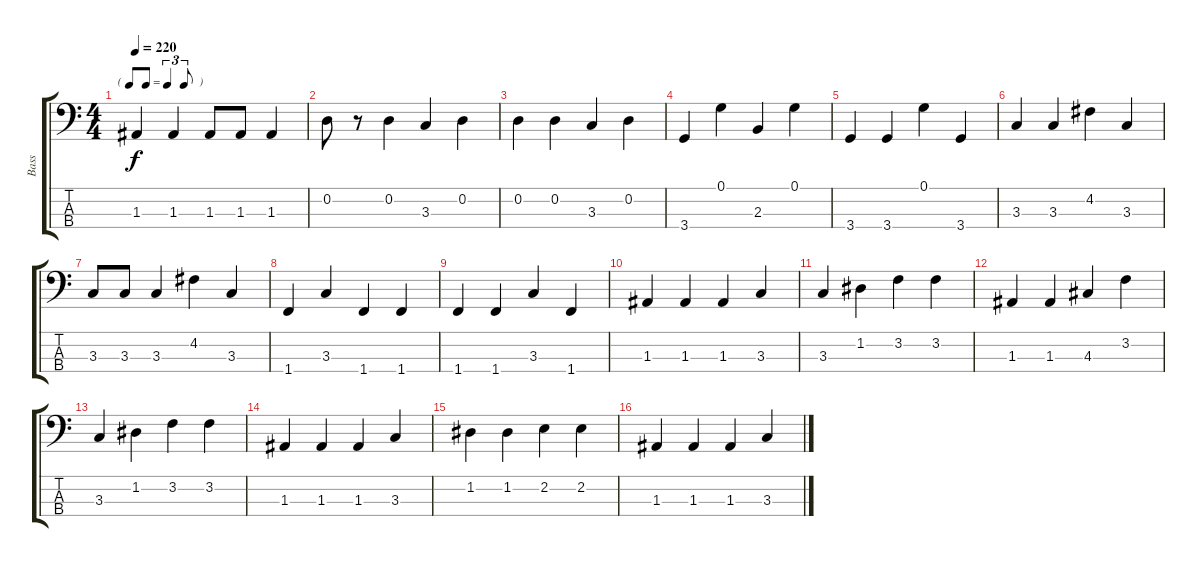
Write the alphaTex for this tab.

\track ("Bass" "Bass") {instrument electricbasspick}
\staff {score tabs}
\tuning (G2 D2 A1 E1) {hide}
\ts (4 4)
\tf triplet8th
\tempo 220
\clef f4
\ks c
1.3.4{dy f} 1.3.4 1.3.8 1.3.8 1.3.4 |
0.2.8 r.8 0.2.4 3.3.4 0.2.4 |
0.2.4 0.2.4 3.3.4 0.2.4 |
3.4.4 0.1.4 2.3.4 0.1.4 |
3.4.4 3.4.4 0.1.4 3.4.4 |
3.3.4 3.3.4 4.2.4 3.3.4 |
3.3.8 3.3.8 3.3.4 4.2.4 3.3.4 |
1.4.4 3.3.4 1.4.4 1.4.4 |
1.4.4 1.4.4 3.3.4 1.4.4 |
1.3.4 1.3.4 1.3.4 3.3.4 |
3.3.4 1.2.4 3.2.4 3.2.4 |
1.3.4 1.3.4 4.3.4 3.2.4 |
3.3.4 1.2.4 3.2.4 3.2.4 |
1.3.4 1.3.4 1.3.4 3.3.4 |
1.2.4 1.2.4 2.2.4 2.2.4 |
1.3.4 1.3.4 1.3.4 3.3.4
